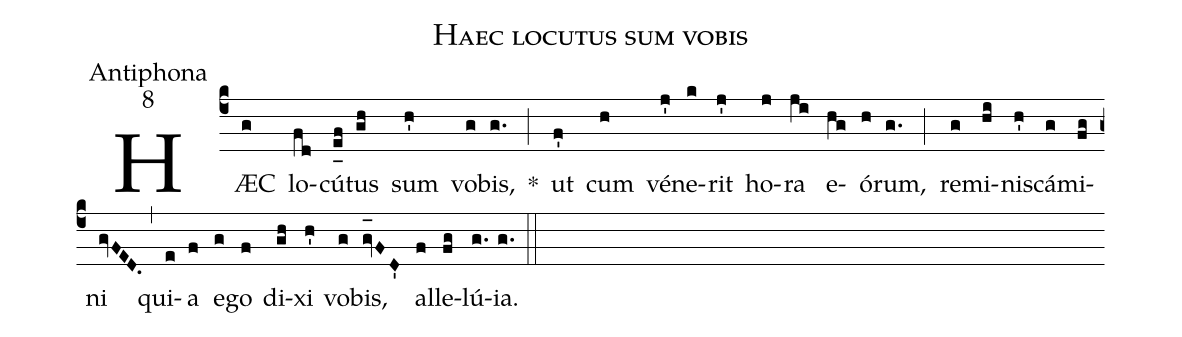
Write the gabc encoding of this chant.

name:Haec locutus sum vobis;
office-part:Antiphona;
mode:8;
%%
(c4) HÆC(g) lo(fd)cú(e_[uh:l]f)tus(gh) sum(h') vo(g)bis,(g.) *(;) ut(f') cum(h) vé(j')ne(k)rit(j') ho(j)ra(ji) e(hg)ó(h)rum,(g.) (;) re(g)mi(hi)ni(h')scá(g)mi(fg)ni(gvFED.) (,) qui(e)a(f) e(g)go(f) di(gh)xi(h') vo(g)bis,(gv_[oh:h]FD') al(f)le(fg)lú(g.){ia}.(g.) (::)

%<eu>E(j) u(j) o(i) u(j) a(h) e.</eu>(g.) (::)
